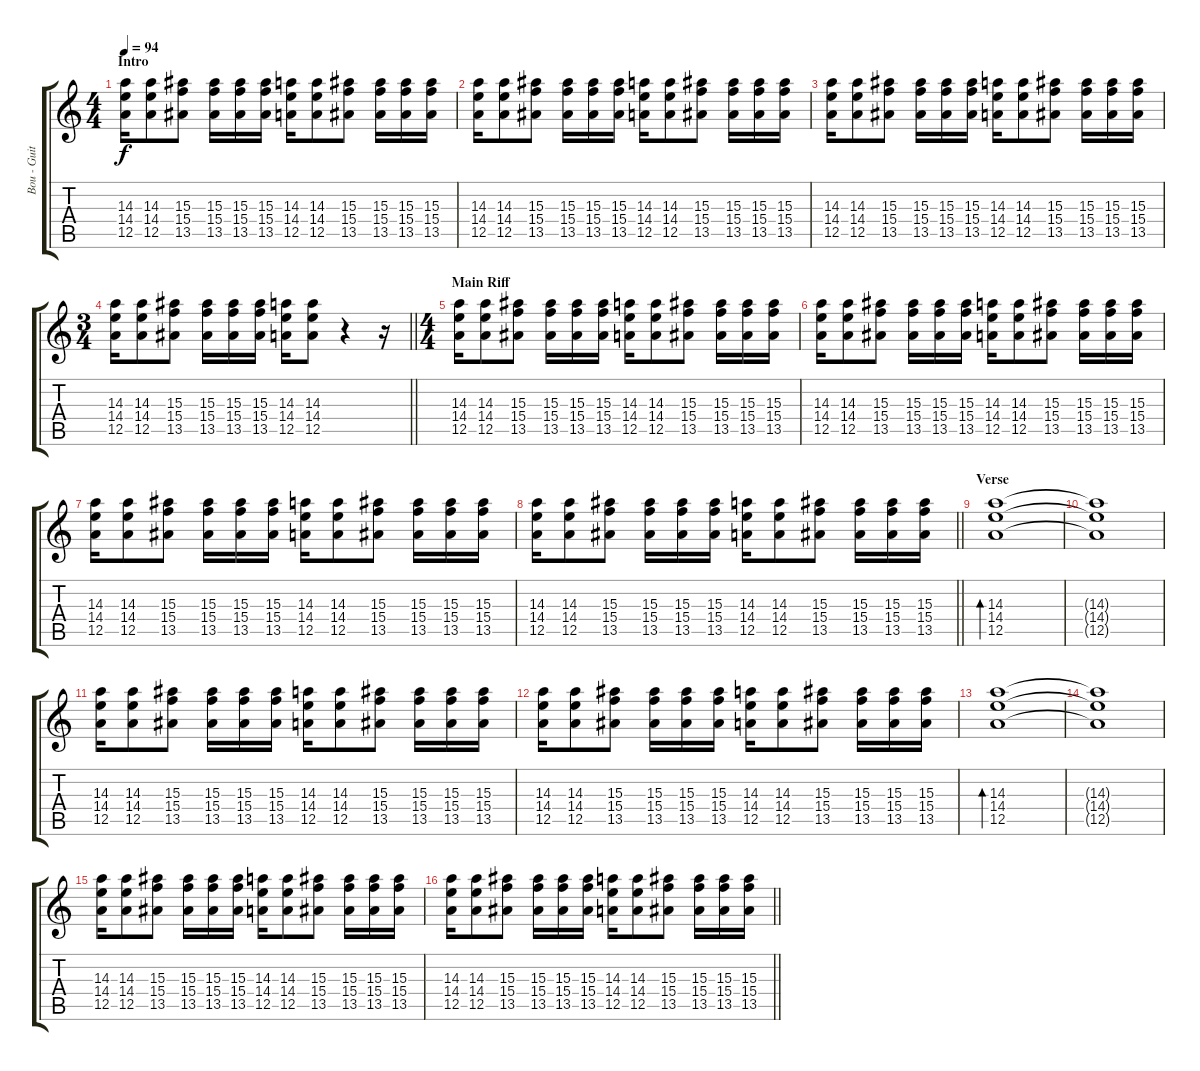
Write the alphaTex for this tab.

\track ("Bou - Guitar" "Bou - Guit") {instrument distortionguitar}
\staff {score tabs}
\tuning (E4 B3 G3 D3 A2 E2) {hide}
\ts (4 4)
\section ("" "Intro")
\tempo 94
\clef g2
\ks c
(14.3 14.4 12.5).16{dy f instrument distortionguitar} (14.3 14.4 12.5).8 (15.3 15.4 13.5).8 (15.3 15.4 13.5).16 (15.3 15.4 13.5).16 (15.3 15.4 13.5).16 (14.3 14.4 12.5).16 (14.3 14.4 12.5).8 (15.3 15.4 13.5).8 (15.3 15.4 13.5).16 (15.3 15.4 13.5).16 (15.3 15.4 13.5).16 |
(14.3 14.4 12.5).16 (14.3 14.4 12.5).8 (15.3 15.4 13.5).8 (15.3 15.4 13.5).16 (15.3 15.4 13.5).16 (15.3 15.4 13.5).16 (14.3 14.4 12.5).16 (14.3 14.4 12.5).8 (15.3 15.4 13.5).8 (15.3 15.4 13.5).16 (15.3 15.4 13.5).16 (15.3 15.4 13.5).16 |
(14.3 14.4 12.5).16 (14.3 14.4 12.5).8 (15.3 15.4 13.5).8 (15.3 15.4 13.5).16 (15.3 15.4 13.5).16 (15.3 15.4 13.5).16 (14.3 14.4 12.5).16 (14.3 14.4 12.5).8 (15.3 15.4 13.5).8 (15.3 15.4 13.5).16 (15.3 15.4 13.5).16 (15.3 15.4 13.5).16 |
\ts (3 4)
\barLineRight lightlight
(14.3 14.4 12.5).16 (14.3 14.4 12.5).8 (15.3 15.4 13.5).8 (15.3 15.4 13.5).16 (15.3 15.4 13.5).16 (15.3 15.4 13.5).16 (14.3 14.4 12.5).16 (14.3 14.4 12.5).8 r.4 r.16 |
\ts (4 4)
\section ("" "Main Riff")
(14.3 14.4 12.5).16 (14.3 14.4 12.5).8 (15.3 15.4 13.5).8 (15.3 15.4 13.5).16 (15.3 15.4 13.5).16 (15.3 15.4 13.5).16 (14.3 14.4 12.5).16 (14.3 14.4 12.5).8 (15.3 15.4 13.5).8 (15.3 15.4 13.5).16 (15.3 15.4 13.5).16 (15.3 15.4 13.5).16 |
(14.3 14.4 12.5).16 (14.3 14.4 12.5).8 (15.3 15.4 13.5).8 (15.3 15.4 13.5).16 (15.3 15.4 13.5).16 (15.3 15.4 13.5).16 (14.3 14.4 12.5).16 (14.3 14.4 12.5).8 (15.3 15.4 13.5).8 (15.3 15.4 13.5).16 (15.3 15.4 13.5).16 (15.3 15.4 13.5).16 |
(14.3 14.4 12.5).16 (14.3 14.4 12.5).8 (15.3 15.4 13.5).8 (15.3 15.4 13.5).16 (15.3 15.4 13.5).16 (15.3 15.4 13.5).16 (14.3 14.4 12.5).16 (14.3 14.4 12.5).8 (15.3 15.4 13.5).8 (15.3 15.4 13.5).16 (15.3 15.4 13.5).16 (15.3 15.4 13.5).16 |
\barLineRight lightlight
(14.3 14.4 12.5).16 (14.3 14.4 12.5).8 (15.3 15.4 13.5).8 (15.3 15.4 13.5).16 (15.3 15.4 13.5).16 (15.3 15.4 13.5).16 (14.3 14.4 12.5).16 (14.3 14.4 12.5).8 (15.3 15.4 13.5).8 (15.3 15.4 13.5).16 (15.3 15.4 13.5).16 (15.3 15.4 13.5).16 |
\section ("" "Verse")
(14.3 14.4 12.5).1{bd 240} |
(14.3{t} 14.4{t} 12.5{t}).1 |
(14.3 14.4 12.5).16 (14.3 14.4 12.5).8 (15.3 15.4 13.5).8 (15.3 15.4 13.5).16 (15.3 15.4 13.5).16 (15.3 15.4 13.5).16 (14.3 14.4 12.5).16 (14.3 14.4 12.5).8 (15.3 15.4 13.5).8 (15.3 15.4 13.5).16 (15.3 15.4 13.5).16 (15.3 15.4 13.5).16 |
(14.3 14.4 12.5).16 (14.3 14.4 12.5).8 (15.3 15.4 13.5).8 (15.3 15.4 13.5).16 (15.3 15.4 13.5).16 (15.3 15.4 13.5).16 (14.3 14.4 12.5).16 (14.3 14.4 12.5).8 (15.3 15.4 13.5).8 (15.3 15.4 13.5).16 (15.3 15.4 13.5).16 (15.3 15.4 13.5).16 |
(14.3 14.4 12.5).1{bd 240} |
(14.3{t} 14.4{t} 12.5{t}).1 |
(14.3 14.4 12.5).16 (14.3 14.4 12.5).8 (15.3 15.4 13.5).8 (15.3 15.4 13.5).16 (15.3 15.4 13.5).16 (15.3 15.4 13.5).16 (14.3 14.4 12.5).16 (14.3 14.4 12.5).8 (15.3 15.4 13.5).8 (15.3 15.4 13.5).16 (15.3 15.4 13.5).16 (15.3 15.4 13.5).16 |
\barLineRight lightlight
(14.3 14.4 12.5).16 (14.3 14.4 12.5).8 (15.3 15.4 13.5).8 (15.3 15.4 13.5).16 (15.3 15.4 13.5).16 (15.3 15.4 13.5).16 (14.3 14.4 12.5).16 (14.3 14.4 12.5).8 (15.3 15.4 13.5).8 (15.3 15.4 13.5).16 (15.3 15.4 13.5).16 (15.3 15.4 13.5).16
